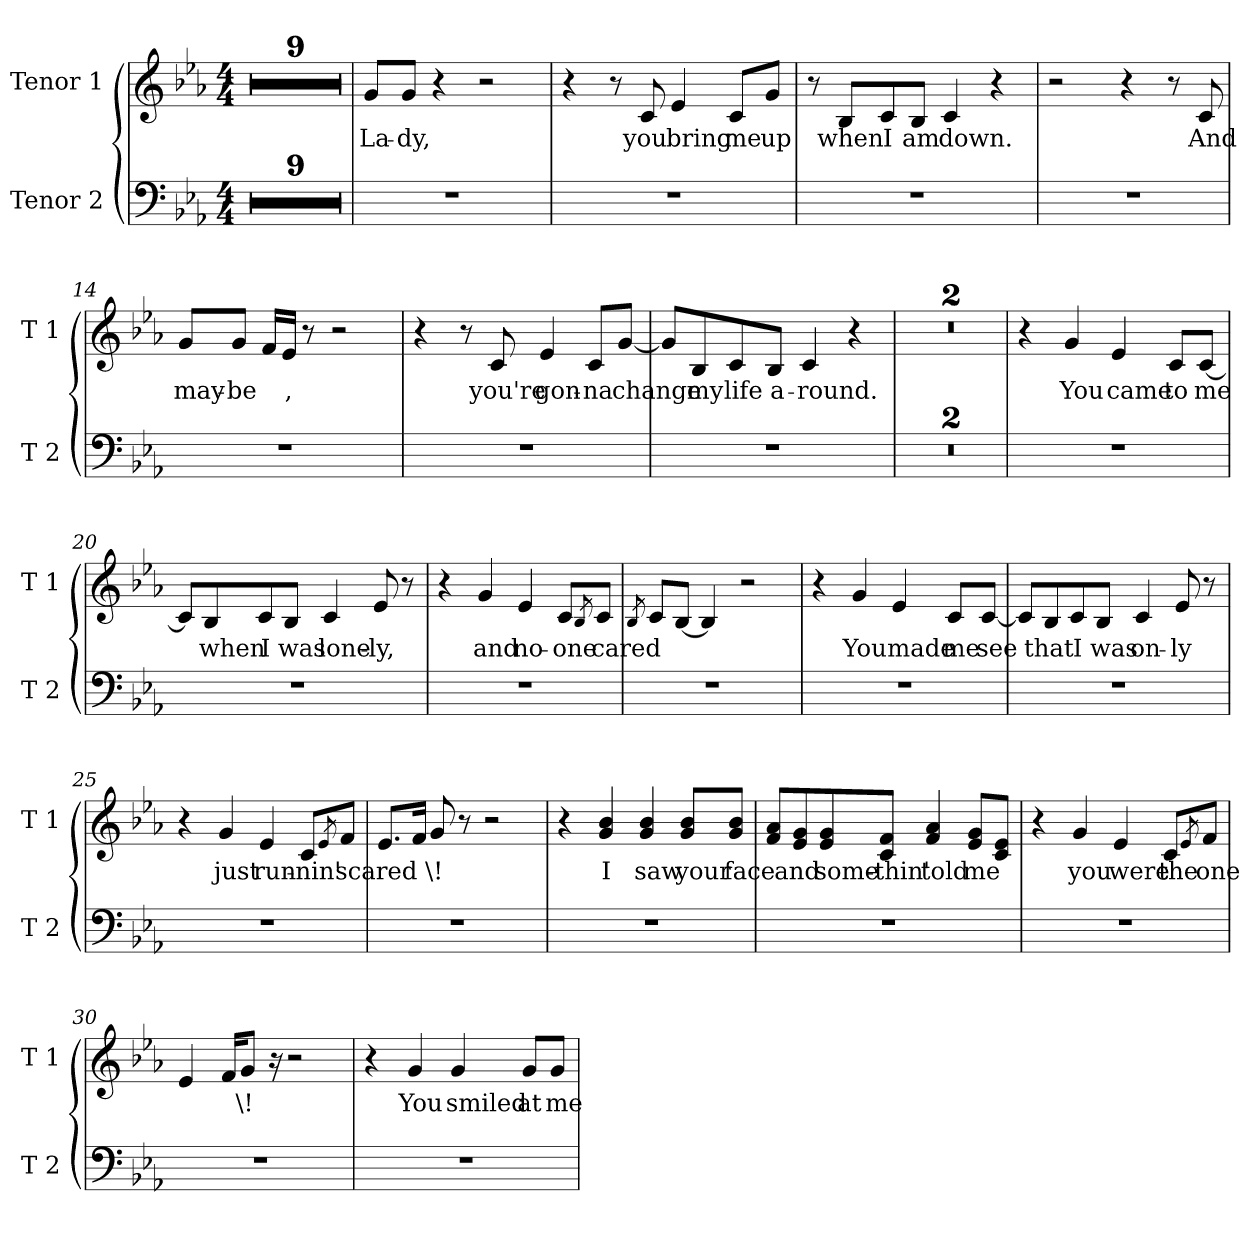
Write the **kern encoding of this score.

**kern	**kern	**text
*part2	*part1	*part1
*staff2	*staff1	*staff1
*I"Tenor 2	*I"Tenor 1	*
*I'T 2	*I'T 1	*
*clefF4	*clefG2	*
*k[b-e-a-]	*k[b-e-a-]	*
*c:	*c:	*
*M4/4	*M4/4	*
=1	=1	=1
1r	1r	.
=2	=2	=2
1r	1r	.
=3	=3	=3
1r	1r	.
=4	=4	=4
1r	1r	.
=5	=5	=5
1r	1r	.
=6	=6	=6
1r	1r	.
=7	=7	=7
1r	1r	.
=8	=8	=8
1r	1r	.
=9	=9	=9
1r	1r	.
!!LO:LB:g=z
=10	=10	=10
!	!	!LO:LY:b
1r	8g/L	La-
!	!	!LO:LY:b
.	8g/J	-dy,
.	4r	.
.	2r	.
=11	=11	=11
1r	4r	.
.	8r	.
!	!	!LO:LY:b
.	8c/	you
!	!	!LO:LY:b
.	4e-/	bring
!	!	!LO:LY:b
.	8c/L	me
!	!	!LO:LY:b
.	8g/J	up
=12	=12	=12
1r	8r	.
!	!	!LO:LY:b
.	8B-/L	when
!	!	!LO:LY:b
.	8c/	I
!	!	!LO:LY:b
.	8B-/J	am
!	!	!LO:LY:b
.	4c/	down.
.	4r	.
=13	=13	=13
1r	2r	.
.	4r	.
.	8r	.
!	!	!LO:LY:b
.	8c/	And
!!LO:LB:g=z
=14	=14	=14
!	!	!LO:LY:b
1r	8g/L	may-
!	!	!LO:LY:b
.	8g/J	-be
.	16f/LL	.
!	!	!LO:LY:b
.	16e-/JJ	,
.	8r	.
.	2r	.
=15	=15	=15
1r	4r	.
.	8r	.
!	!	!LO:LY:b
.	8c/	you're
!	!	!LO:LY:b
.	4e-/	gon-
!	!	!LO:LY:b
.	8c/L	-na
!	!	!LO:LY:b
.	[8g/J	change
=16	=16	=16
1r	8g/L]	.
!	!	!LO:LY:b
.	8B-/	my
!	!	!LO:LY:b
.	8c/	life
!	!	!LO:LY:b
.	8B-/J	a-
!	!	!LO:LY:b
.	4c/	-round.
.	4r	.
=17	=17	=17
1r	1r	.
=18	=18	=18
1r	1r	.
!!LO:LB:g=z
=19	=19	=19
1r	4r	.
!	!	!LO:LY:b
.	4g/	You
!	!	!LO:LY:b
.	4e-/	came
!	!	!LO:LY:b
.	8c/L	to
!	!	!LO:LY:b
.	[8c/J	me
=20	=20	=20
1r	8c/L]	.
!	!	!LO:LY:b
.	8B-/	when
!	!	!LO:LY:b
.	8c/	I
!	!	!LO:LY:b
.	8B-/J	was
!	!	!LO:LY:b
.	4c/	lone-
!	!	!LO:LY:b
.	8e-/	-ly,
.	8r	.
=21	=21	=21
1r	4r	.
!	!	!LO:LY:b
.	4g/	and
!	!	!LO:LY:b
.	4e-/	no-
!	!	!LO:LY:b
.	8c/L	-one
.	8qB-/	.
!	!	!LO:LY:b
.	8c/J	cared
=22	=22	=22
.	8qB-/	.
1r	8c/L	.
.	[8B-/J	.
!	!	!LO:LY:b
.	4B-/]	.
.	2r	.
!!LO:PB:g=z
=23	=23	=23
1r	4r	.
!	!	!LO:LY:b
.	4g/	You
!	!	!LO:LY:b
.	4e-/	made
!	!	!LO:LY:b
.	8c/L	me
!	!	!LO:LY:b
.	[8c/J	see
=24	=24	=24
1r	8c/L]	.
!	!	!LO:LY:b
.	8B-/	that
!	!	!LO:LY:b
.	8c/	I
!	!	!LO:LY:b
.	8B-/J	was
!	!	!LO:LY:b
.	4c/	on-
!	!	!LO:LY:b
.	8e-/	-ly
.	8r	.
=25	=25	=25
1r	4r	.
!	!	!LO:LY:b
.	4g/	just
!	!	!LO:LY:b
.	4e-/	run-
!	!	!LO:LY:b
.	8c/L	-nin'
.	8qe-/	.
!	!	!LO:LY:b
.	8f/J	scared
=26	=26	=26
1r	8.e-/L	.
.	16f/Jk	.
!	!	!LO:LY:b
.	8g/	\!
.	8r	.
.	2r	.
!!LO:LB:g=z
=27	=27	=27
1r	4r	.
!	!	!LO:LY:b
.	4g/ 4b-/	I
!	!	!LO:LY:b
.	4g/ 4b-/	saw
!	!	!LO:LY:b
.	8g/ 8b-/L	your
!	!	!LO:LY:b
.	8g/ 8b-/J	face
=28	=28	=28
1r	8f/ 8a-/L	.
!	!	!LO:LY:b
.	8e-/ 8g/	and
!	!	!LO:LY:b
.	8e-/ 8g/	some-
!	!	!LO:LY:b
.	8c/ 8f/J	-thin'
!	!	!LO:LY:b
.	4f/ 4a-/	told
!	!	!LO:LY:b
.	8e-/ 8g/L	me
.	8c/ 8e-/J	.
=29	=29	=29
1r	4r	.
!	!	!LO:LY:b
.	4g/	you
!	!	!LO:LY:b
.	4e-/	were
!	!	!LO:LY:b
.	8c/L	the
.	8qe-/	.
!	!	!LO:LY:b
.	8f/J	one
=30	=30	=30
1r	4e-/	.
.	16f/KL	.
!	!	!LO:LY:b
.	8g/J	\!
.	16r	.
.	2r	.
!!LO:LB:g=z
=31	=31	=31
1r	4r	.
!	!	!LO:LY:b
.	4g/	You
!	!	!LO:LY:b
.	4g/	smiled
!	!	!LO:LY:b
.	8g/L	at
!	!	!LO:LY:b
.	8g/J	me
=	=	=
*-	*-	*-
